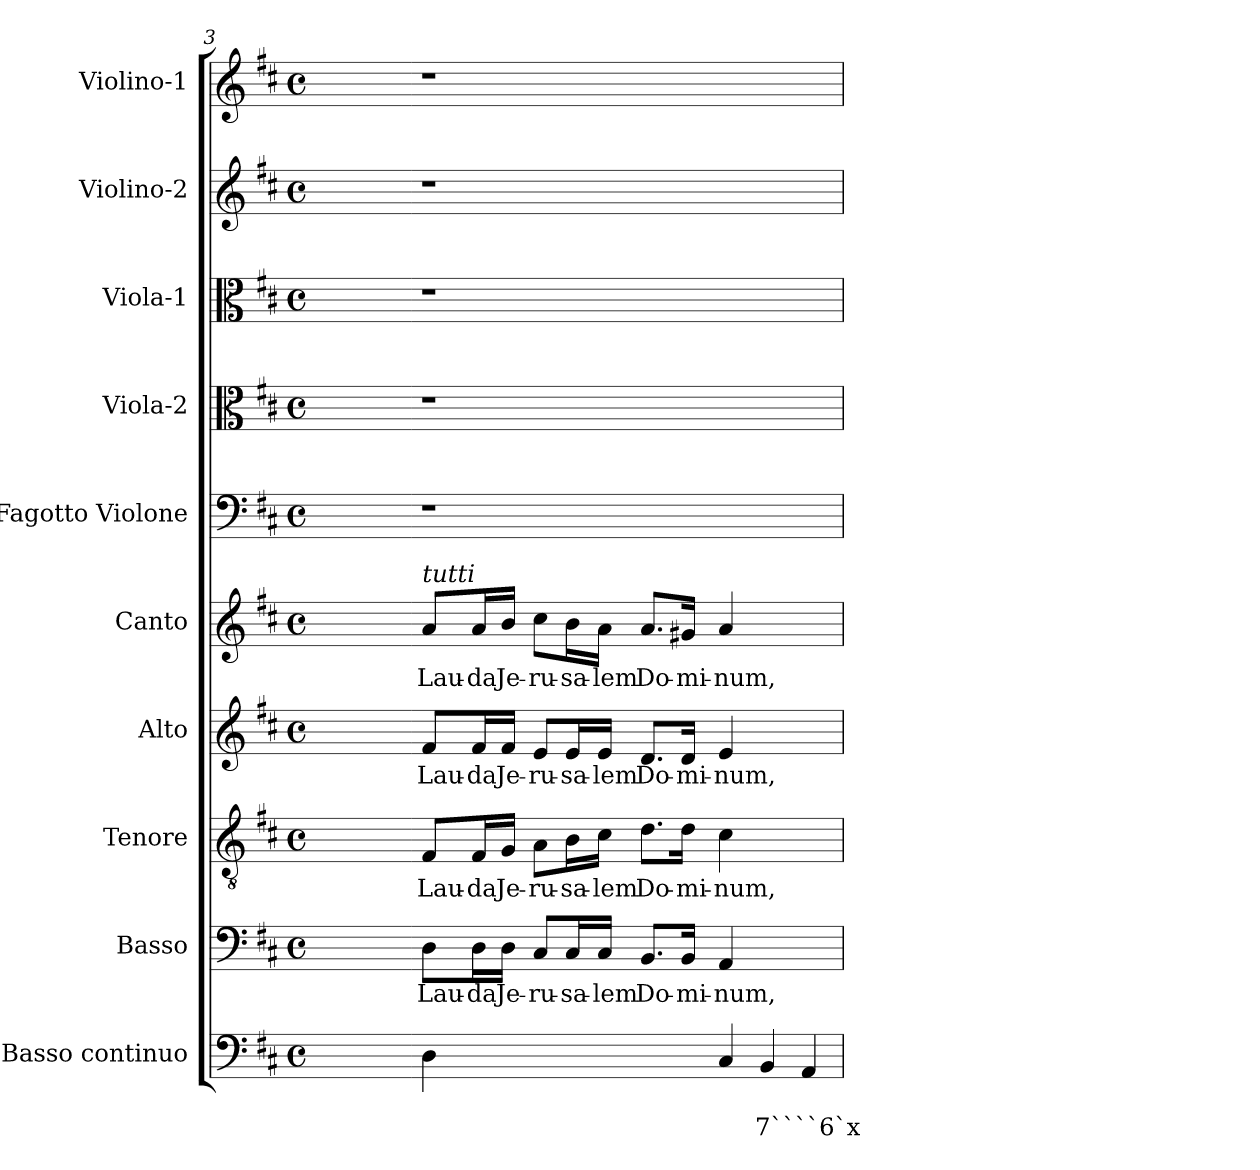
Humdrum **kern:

**kern	**text	**text	**kern	**text	**kern	**text	**kern	**text	**kern	**text	**kern	**kern	**kern	**kern	**kern
*part10	*part10	*part10	*part9	*part9	*part8	*part8	*part7	*part7	*part6	*part6	*part5	*part4	*part3	*part2	*part1
*staff10	*staff10	*staff10	*staff9	*staff9	*staff8	*staff8	*staff7	*staff7	*staff6	*staff6	*staff5	*staff4	*staff3	*staff2	*staff1
*I"Basso continuo	*	*	*I"Basso	*	*I"Tenore	*	*I"Alto	*	*I"Canto	*	*I"Fagotto Violone	*I"Viola-2	*I"Viola-1	*I"Violino-2	*I"Violino-1
*I'BC	*	*	*I'B	*	*I'T	*	*I'A	*	*I'C	*	*I'Fg	*I'Va2	*I'Va1	*I'Vi2	*I'Vi1
*clefF4	*	*	*clefF4	*	*clefGv2	*	*clefG2	*	*clefG2	*	*clefF4	*clefC3	*clefC3	*clefG2	*clefG2
*k[f#c#]	*	*	*k[f#c#]	*	*k[f#c#]	*	*k[f#c#]	*	*k[f#c#]	*	*k[f#c#]	*k[f#c#]	*k[f#c#]	*k[f#c#]	*k[f#c#]
*D:	*	*	*D:	*	*D:	*	*D:	*	*D:	*	*D:	*D:	*D:	*D:	*D:
*M4/4	*	*	*M4/4	*	*M4/4	*	*M4/4	*	*M4/4	*	*M4/4	*M4/4	*M4/4	*M4/4	*M4/4
*met(c)	*	*	*met(c)	*	*met(c)	*	*met(c)	*	*met(c)	*	*met(c)	*met(c)	*met(c)	*met(c)	*met(c)
=3	=3	=3	=3	=3	=3	=3	=3	=3	=3	=3	=3	=3	=3	=3	=3
1ryy	.	.	1ryy	.	1ryy	.	1ryy	.	1ryy	.	1ryy	1ryy	1ryy	1ryy	1ryy
=3X1-	=3X1-	=3X1-	=3X1-	=3X1-	=3X1-	=3X1-	=3X1-	=3X1-	=3X1-	=3X1-	=3X1-	=3X1-	=3X1-	=3X1-	=3X1-
!	!	!	!	!LO:LY:b	!	!	!	!	!	!	!	!	!	!	!
!	!	!	!	!	!	!LO:LY:b	!	!	!	!	!	!	!	!	!
!	!	!	!	!	!	!	!	!LO:LY:b	!	!	!	!	!	!	!
!	!	!	!	!	!	!	!	!	!LO:TX:a:i:t=tutti	!	!	!	!	!	!
!	!	!	!	!	!	!	!	!	!	!LO:LY:b	!	!	!	!	!
4D\	.	.	8D\L	Lau-	8F#/L	Lau-	8f#/L	Lau-	8a/L	Lau-	1r	1r	1r	1r	1r
!	!	!	!	!LO:LY:b	!	!	!	!	!	!	!	!	!	!	!
!	!	!	!	!	!	!LO:LY:b	!	!	!	!	!	!	!	!	!
!	!	!	!	!	!	!	!	!LO:LY:b	!	!	!	!	!	!	!
!	!	!	!	!	!	!	!	!	!	!LO:LY:b	!	!	!	!	!
.	.	.	16D\L	-da	16F#/L	-da	16f#/L	-da	16a/L	-da	.	.	.	.	.
!	!	!	!	!LO:LY:b	!	!	!	!	!	!	!	!	!	!	!
!	!	!	!	!	!	!LO:LY:b	!	!	!	!	!	!	!	!	!
!	!	!	!	!	!	!	!	!LO:LY:b	!	!	!	!	!	!	!
!	!	!	!	!	!	!	!	!	!	!LO:LY:b	!	!	!	!	!
.	.	.	16D\JJ	Je-	16G/JJ	Je-	16f#/JJ	Je-	16b/JJ	Je-	.	.	.	.	.
!	!	!	!	!LO:LY:b	!	!	!	!	!	!	!	!	!	!	!
!	!	!	!	!	!	!LO:LY:b	!	!	!	!	!	!	!	!	!
!	!	!	!	!	!	!	!	!LO:LY:b	!	!	!	!	!	!	!
!	!	!	!	!	!	!	!	!	!	!LO:LY:b	!	!	!	!	!
2ryy	.	.	8C#/L	-ru-	8A\L	-ru-	8e/L	-ru-	8cc#\L	-ru-	.	.	.	.	.
!	!	!	!	!LO:LY:b	!	!	!	!	!	!	!	!	!	!	!
!	!	!	!	!	!	!LO:LY:b	!	!	!	!	!	!	!	!	!
!	!	!	!	!	!	!	!	!LO:LY:b	!	!	!	!	!	!	!
!	!	!	!	!	!	!	!	!	!	!LO:LY:b	!	!	!	!	!
.	.	.	16C#/L	-sa-	16B\L	-sa-	16e/L	-sa-	16b\L	-sa-	.	.	.	.	.
!	!	!	!	!LO:LY:b	!	!	!	!	!	!	!	!	!	!	!
!	!	!	!	!	!	!LO:LY:b	!	!	!	!	!	!	!	!	!
!	!	!	!	!	!	!	!	!LO:LY:b	!	!	!	!	!	!	!
!	!	!	!	!	!	!	!	!	!	!LO:LY:b	!	!	!	!	!
.	.	.	16C#/JJ	-lem	16c#\JJ	-lem	16e/JJ	-lem	16a\JJ	-lem	.	.	.	.	.
!	!	!	!	!LO:LY:b	!	!	!	!	!	!	!	!	!	!	!
!	!	!	!	!	!	!LO:LY:b	!	!	!	!	!	!	!	!	!
!	!	!	!	!	!	!	!	!LO:LY:b	!	!	!	!	!	!	!
!	!	!	!	!	!	!	!	!	!	!LO:LY:b	!	!	!	!	!
.	.	.	8.BB/L	Do-	8.d\L	Do-	8.d/L	Do-	8.a/L	Do-	.	.	.	.	.
!	!	!	!	!LO:LY:b	!	!	!	!	!	!	!	!	!	!	!
!	!	!	!	!	!	!LO:LY:b	!	!	!	!	!	!	!	!	!
!	!	!	!	!	!	!	!	!LO:LY:b	!	!	!	!	!	!	!
!	!	!	!	!	!	!	!	!	!	!LO:LY:b	!	!	!	!	!
.	.	.	16BB/Jk	-mi-	16d\Jk	-mi-	16d/Jk	-mi-	16g#X/Jk	-mi-	.	.	.	.	.
!	!	!	!	!LO:LY:b	!	!	!	!	!	!	!	!	!	!	!
!	!	!	!	!	!	!LO:LY:b	!	!	!	!	!	!	!	!	!
!	!	!	!	!	!	!	!	!LO:LY:b	!	!	!	!	!	!	!
!	!	!	!	!	!	!	!	!	!	!LO:LY:b	!	!	!	!	!
4C#/	.	.	4AA/	-num,	4c#\	-num,	4e/	-num,	4a/	-num,	.	.	.	.	.
!	!	!LO:LY:b	!	!	!	!	!	!	!	!	!	!	!	!	!
4BB/	.	7````6`x	2ryy	.	2ryy	.	2ryy	.	2ryy	.	2ryy	2ryy	2ryy	2ryy	2ryy
4AA/	.	.	.	.	.	.	.	.	.	.	.	.	.	.	.
=	=	=	=	=	=	=	=	=	=	=	=	=	=	=	=
*-	*-	*-	*-	*-	*-	*-	*-	*-	*-	*-	*-	*-	*-	*-	*-
